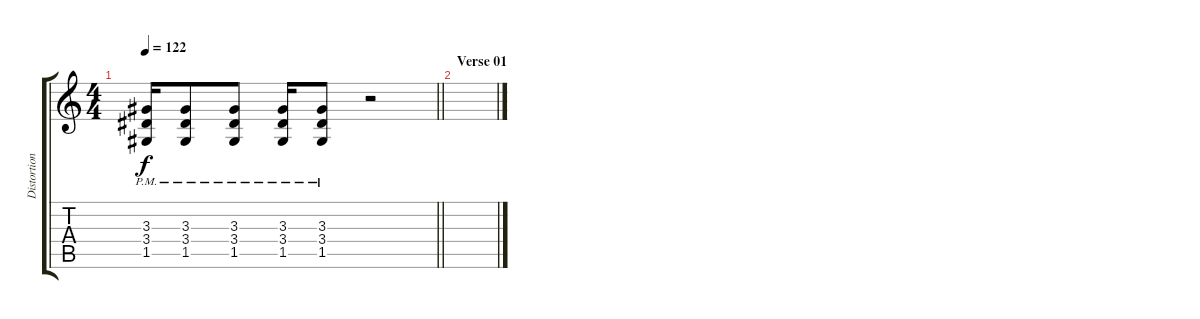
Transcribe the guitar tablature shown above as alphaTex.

\track ("Distortion guitar 01" "Distortion") {instrument overdrivenguitar}
\staff {score tabs}
\tuning (D4 A3 F3 C3 G2 C2) {hide}
\ts (4 4)
\tempo 122
\clef g2
\barLineRight lightlight
\ks c
(3.3{pm} 3.4{pm} 1.5{pm}).16{dy f} (3.3{pm} 3.4{pm} 1.5{pm}).8 (3.3{pm} 3.4{pm} 1.5{pm}).8 (3.3{pm} 3.4{pm} 1.5{pm}).16 (3.3{pm} 3.4{pm} 1.5{pm}).8 r.2 |
\section ("" "Verse 01")
